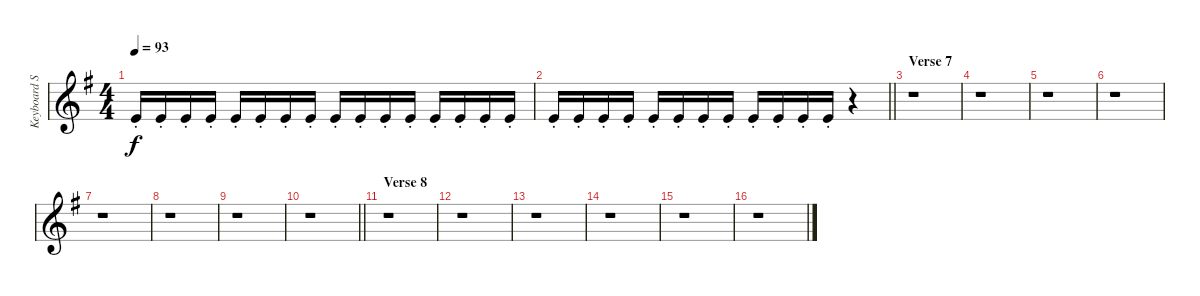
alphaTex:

\track ("Keyboard Solo - Joost Van Den Broeck" "Keyboard S") {instrument lead2sawtooth}
\staff {score}
\tuning (E5 B4 G4 D4 A3 E3) {hide}
\ts (4 4)
\tempo 93
\clef g2
\ks eminor
2.4{st}.16{dy f balance 9} 2.4{st}.16{balance 10} 2.4{st}.16{balance 11} 2.4{st}.16{balance 12} 2.4{st}.16{balance 13} 2.4{st}.16{balance 14} 2.4{st}.16{balance 15} 2.4{st}.16{balance 16} 2.4{st}.16{balance 15} 2.4{st}.16{balance 14} 2.4{st}.16{balance 13} 2.4{st}.16{balance 12} 2.4{st}.16{balance 11} 2.4{st}.16{balance 10} 2.4{st}.16{balance 9} 2.4{st}.16{balance 8} |
\barLineRight lightlight
2.4{st}.16{balance 7} 2.4{st}.16{balance 6} 2.4{st}.16{balance 5} 2.4{st}.16{balance 4} 2.4{st}.16{balance 3} 2.4{st}.16{balance 2} 2.4{st}.16{balance 1} 2.4{st}.16{balance 0} 2.4{st}.16{balance 8} 2.4{st}.16 2.4{st}.16 2.4{st}.16 r.4 |
\section ("" "Verse 7")
r.1 |
r.1 |
r.1 |
r.1 |
r.1 |
r.1 |
r.1 |
\barLineRight lightlight
r.1 |
\section ("" "Verse 8")
r.1 |
r.1 |
r.1 |
r.1 |
r.1 |
r.1
